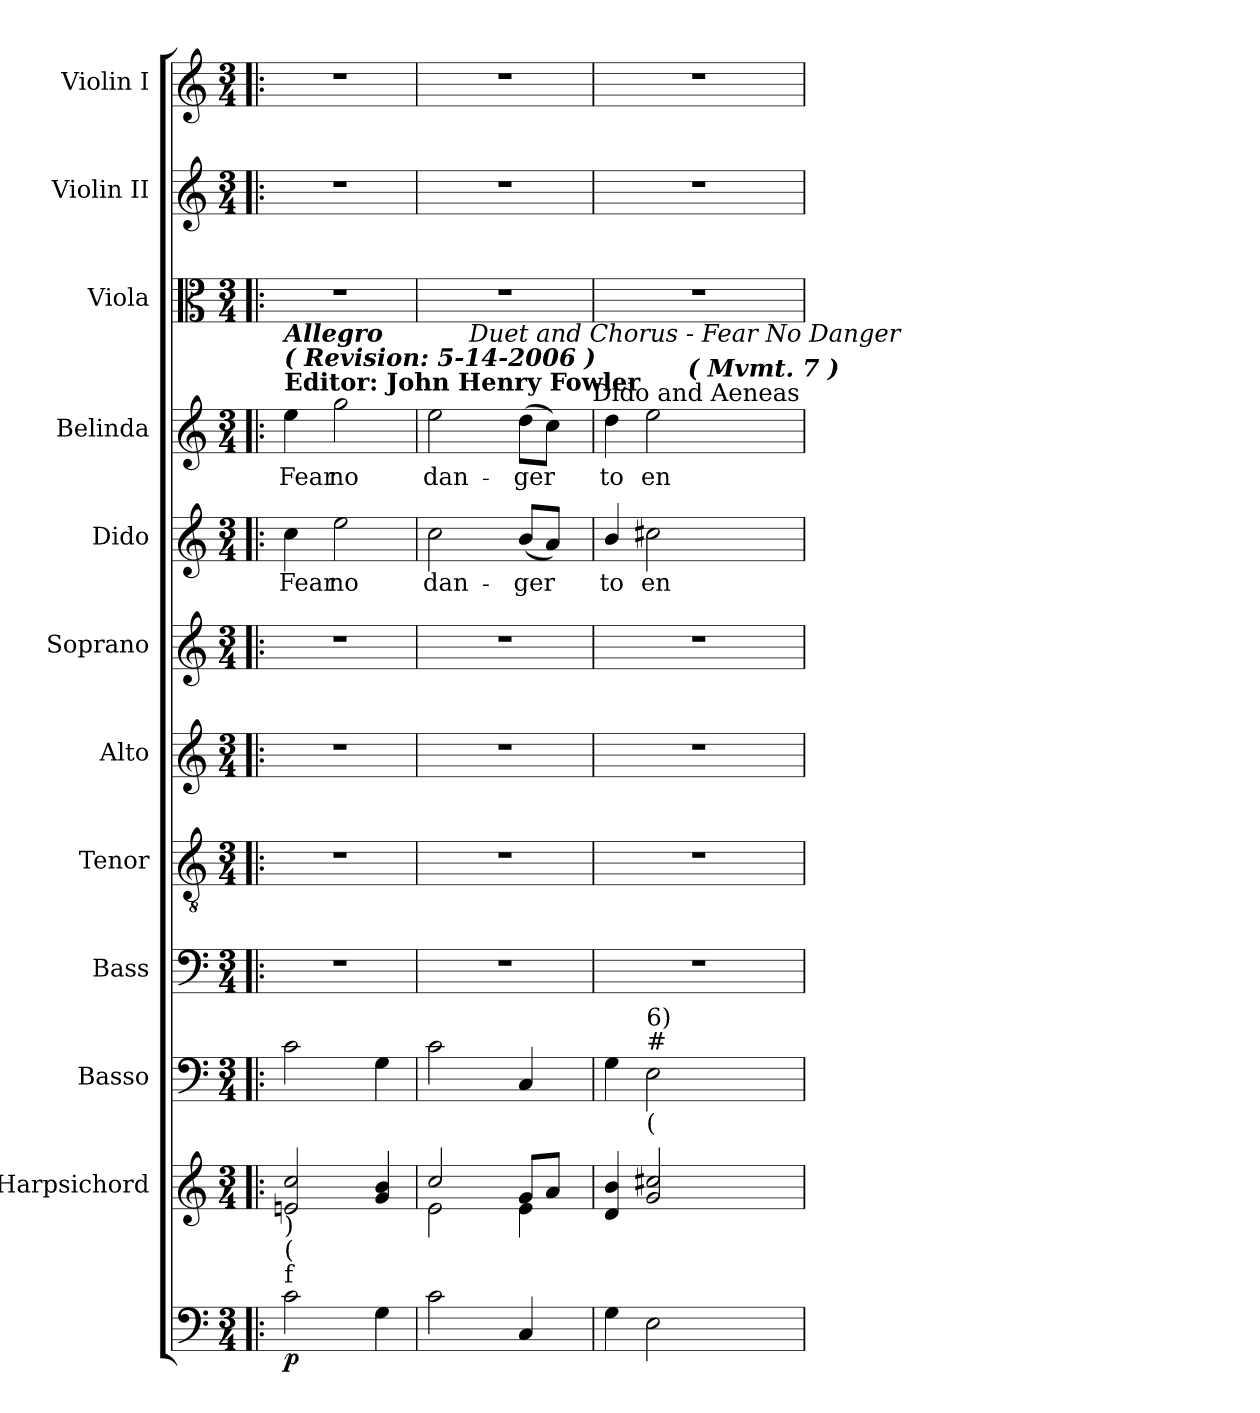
**kern	**dynam	**kern	**kern	**kern	**kern	**kern	**kern	**kern	**text	**kern	**text	**kern	**kern	**kern
*part12	*part12	*part11	*part10	*part9	*part8	*part7	*part6	*part5	*part5	*part4	*part4	*part3	*part2	*part1
*staff12	*staff12	*staff11	*staff10	*staff9	*staff8	*staff7	*staff6	*staff5	*staff5	*staff4	*staff4	*staff3	*staff2	*staff1
*	*	*I"Harpsichord	*I"Basso	*I"Bass	*I"Tenor	*I"Alto	*I"Soprano	*I"Dido	*	*I"Belinda	*	*I"Viola	*I"Violin II	*I"Violin I
*	*	*	*	*I'B.	*I'T.	*I'A.	*I'S.	*	*	*	*	*I'Viola	*I'Vln. II	*I'Vln. I
!!LO:PB:g=z
*clefF4	*	*clefG2	*clefF4	*clefF4	*clefGv2	*clefG2	*clefG2	*clefG2	*	*clefG2	*	*clefC3	*clefG2	*clefG2
*	*	*	*	*	*ITrd7c12	*	*	*	*	*	*	*	*	*
*k[]	*	*k[]	*k[]	*k[]	*k[]	*k[]	*k[]	*k[]	*	*k[]	*	*k[]	*k[]	*k[]
*C:	*	*C:	*C:	*C:	*C:	*C:	*C:	*C:	*	*C:	*	*C:	*C:	*C:
*M3/4	*	*M3/4	*M3/4	*M3/4	*M3/4	*M3/4	*M3/4	*M3/4	*	*M3/4	*	*M3/4	*M3/4	*M3/4
*MM180	*	*MM180	*MM180	*MM180	*MM180	*MM180	*MM180	*MM180	*	*MM180	*	*MM180	*MM180	*MM180
=1!|:	=1!|:	=1!|:	=1!|:	=1!|:	=1!|:	=1!|:	=1!|:	=1!|:	=1!|:	=1!|:	=1!|:	=1!|:	=1!|:	=1!|:
!	!	!	!	!LO:N:vis=1	!LO:N:vis=1	!LO:N:vis=1	!LO:N:vis=1	!	!	!	!	!	!	!
!	!	!	!	!	!	!	!	!	!LO:LY:b:color=#000000	!	!	!	!	!
!	!	!	!	!	!	!	!	!	!	!LO:TX:a:B:t=Editor&colon; John Henry Fowler	!	!	!	!
!	!	!	!	!	!	!	!	!	!	!LO:TX:a:Bi:t=( Revision&colon;  5-14-2006 )	!	!	!	!
!	!	!	!	!	!	!	!	!	!	!LO:TX:a:Bi:t=Allegro	!	!	!	!
!LO:TX:a:t=f	!	!	!	!	!	!	!	!	!	!	!	!	!	!
!LO:TX:t=(	!	!	!	!	!	!	!	!	!	!	!	!	!	!
!LO:TX:a:t=)	!	!	!	!	!	!	!	!	!	!	!	!	!	!
!	!	!	!	!	!	!	!	!	!	!	!LO:LY:b:color=#000000	!LO:N:vis=1	!LO:N:vis=1	!LO:N:vis=1
2ci\	p	2eni/ 2cci	2ci\	2.r	2.r	2.r	2.r	4cci\	Fear	4eei\	Fear	2.r	2.r	2.r
!	!	!	!	!	!	!	!	!	!LO:LY:b:color=#000000	!	!	!	!	!
!	!	!	!	!	!	!	!	!	!	!	!LO:LY:b:color=#000000	!	!	!
.	.	.	.	.	.	.	.	2eei\	no	2ggi\	no	.	.	.
4Gi\	.	4gi/ 4bi	4Gi\	.	.	.	.	.	.	.	.	.	.	.
=2	=2	=2	=2	=2	=2	=2	=2	=2	=2	=2	=2	=2	=2	=2
*	*	*^	*	*	*	*	*	*	*	*	*	*	*	*
!	!	!	!	!	!LO:N:vis=1	!LO:N:vis=1	!LO:N:vis=1	!LO:N:vis=1	!	!	!	!	!	!	!
!	!	!	!	!	!	!	!	!	!	!LO:LY:b:color=#000000	!	!	!	!	!
!	!	!	!	!	!	!	!	!	!	!	!	!LO:LY:b:color=#000000	!LO:N:vis=1	!LO:N:vis=1	!LO:N:vis=1
*	*	*	*	*	*	*	*	*	*	*	*^	*	*	*	*
2ci\	.	2cci/	2ei\	2ci\	2.r	2.r	2.r	2.r	2cci\	dan-	2eei\	8ryy	dan-	2.r	2.r	2.r
.	.	.	.	.	.	.	.	.	.	.	.	32ryy	.	.	.	.
.	.	.	.	.	.	.	.	.	.	.	.	512.ryy	.	.	.	.
!	!	!	!	!	!	!	!	!	!	!	!	!LO:TX:a:i:t=Duet and Chorus - Fear No Danger	!	!	!	!
.	.	.	.	.	.	.	.	.	.	.	.	2ryy	.	.	.	.
!	!	!	!	!	!	!	!	!	!	!LO:LY:b:color=#000000	!	!	!	!	!	!
!	!	!	!	!	!	!	!	!	!	!	!	!	!LO:LY:b:color=#000000	!	!	!
4Ci/	.	8gi/L	4ei\	4Ci/	.	.	.	.	(8bi/L	-ger	(8ddi\L	.	-ger	.	.	.
.	.	8ai/J	.	.	.	.	.	.	8ai/J)	.	8cci\J)	.	.	.	.	.
.	.	.	.	.	.	.	.	.	.	.	.	16ryy	.	.	.	.
.	.	.	.	.	.	.	.	.	.	.	.	64ryy	.	.	.	.
.	.	.	.	.	.	.	.	.	.	.	.	128ryy	.	.	.	.
.	.	.	.	.	.	.	.	.	.	.	.	256ryy	.	.	.	.
!	!	!	!	!	!	!	!	!	!	!	!	!LO:TX:a:t=Dido and Aeneas	!	!	!	!
.	.	.	.	.	.	.	.	.	.	.	.	1024ryy	.	.	.	.
=3	=3	=3	=3	=3	=3	=3	=3	=3	=3	=3	=3	=3	=3	=3	=3	=3
!	!	!	!	!	!LO:N:vis=1	!LO:N:vis=1	!LO:N:vis=1	!LO:N:vis=1	!	!	!	!	!	!	!	!
!	!	!	!	!	!	!	!	!	!	!LO:LY:b:color=#000000	!	!	!	!	!	!
!	!	!	!	!	!	!	!	!	!	!	!	!	!LO:LY:b:color=#000000	!LO:N:vis=1	!LO:N:vis=1	!LO:N:vis=1
4Gi\	.	4di/ 4bi	4ryy	4Gi\	2.r	2.r	2.r	2.r	4bi/	to	4ddi\	2ryy	to	2.r	2.r	2.r
!	!	!	!	!	!	!	!	!	!	!LO:LY:b:color=#000000	!	!	!	!	!	!
!	!	!	!	!LO:TX:b:t=(	!	!	!	!	!	!	!	!	!	!	!	!
!	!	!	!	!LO:TX:t=#	!	!	!	!	!	!	!	!	!	!	!	!
!	!	!	!	!LO:TX:t=6)	!	!	!	!	!	!	!	!	!	!	!	!
!	!	!	!	!	!	!	!	!	!	!	!	!	!LO:LY:b:color=#000000	!	!	!
2Ei\	.	2gi/ 2cc#Xi	4ryy	2Ei\	.	.	.	.	2cc#Xi\	en-	2eei\	.	en-	.	.	.
!	!	!	!	!	!	!	!	!	!	!	!	!LO:TX:a:Bi:t=( Mvmt. 7 )	!	!	!	!
.	.	.	4ryy	.	.	.	.	.	.	.	.	4ryy	.	.	.	.
*	*	*v	*v	*	*	*	*	*	*	*	*v	*v	*	*	*	*
=	=	=	=	=	=	=	=	=	=	=	=	=	=	=
*-	*-	*-	*-	*-	*-	*-	*-	*-	*-	*-	*-	*-	*-	*-
